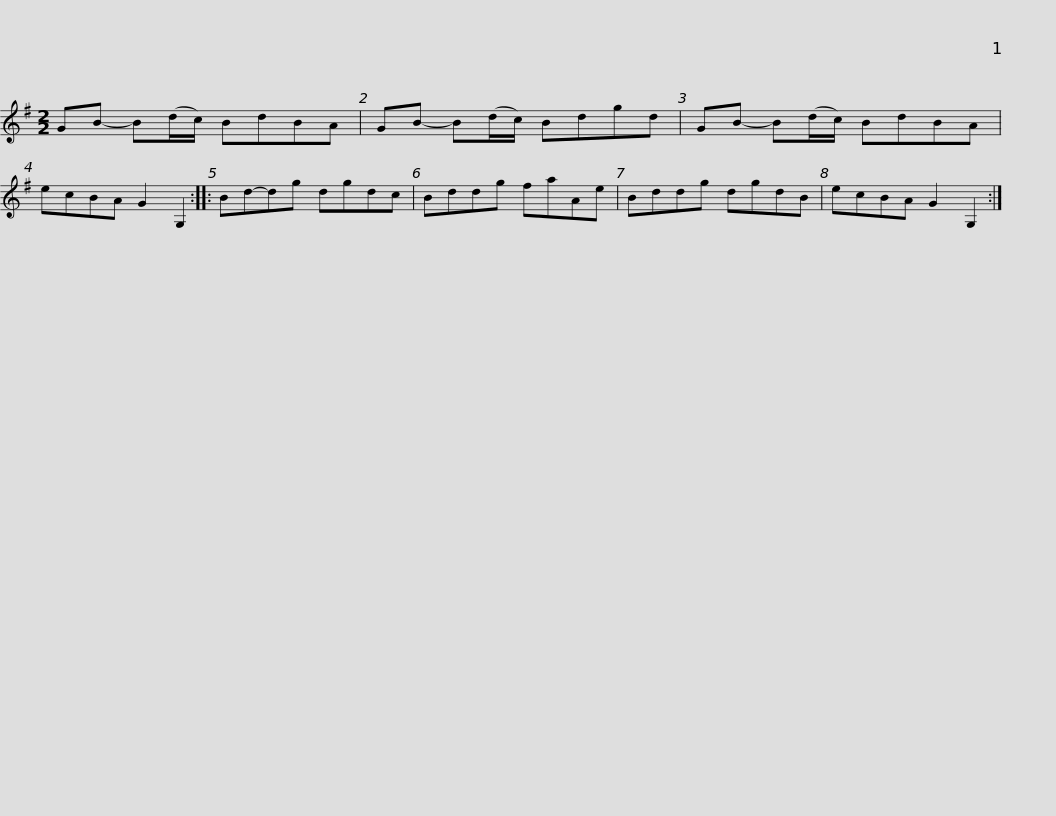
X:1
L:1/8
M:2/2
I:linebreak $
K:G
V:1 treble
V:1
 GB- B(d/c/) BdBA | GB- B(d/c/) Bdgd | GB- B(d/c/) BdBA | ecBA G2 G,2 :: Bd-dg dgdc |$ %5
 Bddg faAe | Bddg dgdB | ecBA G2 G,2 :| %8
